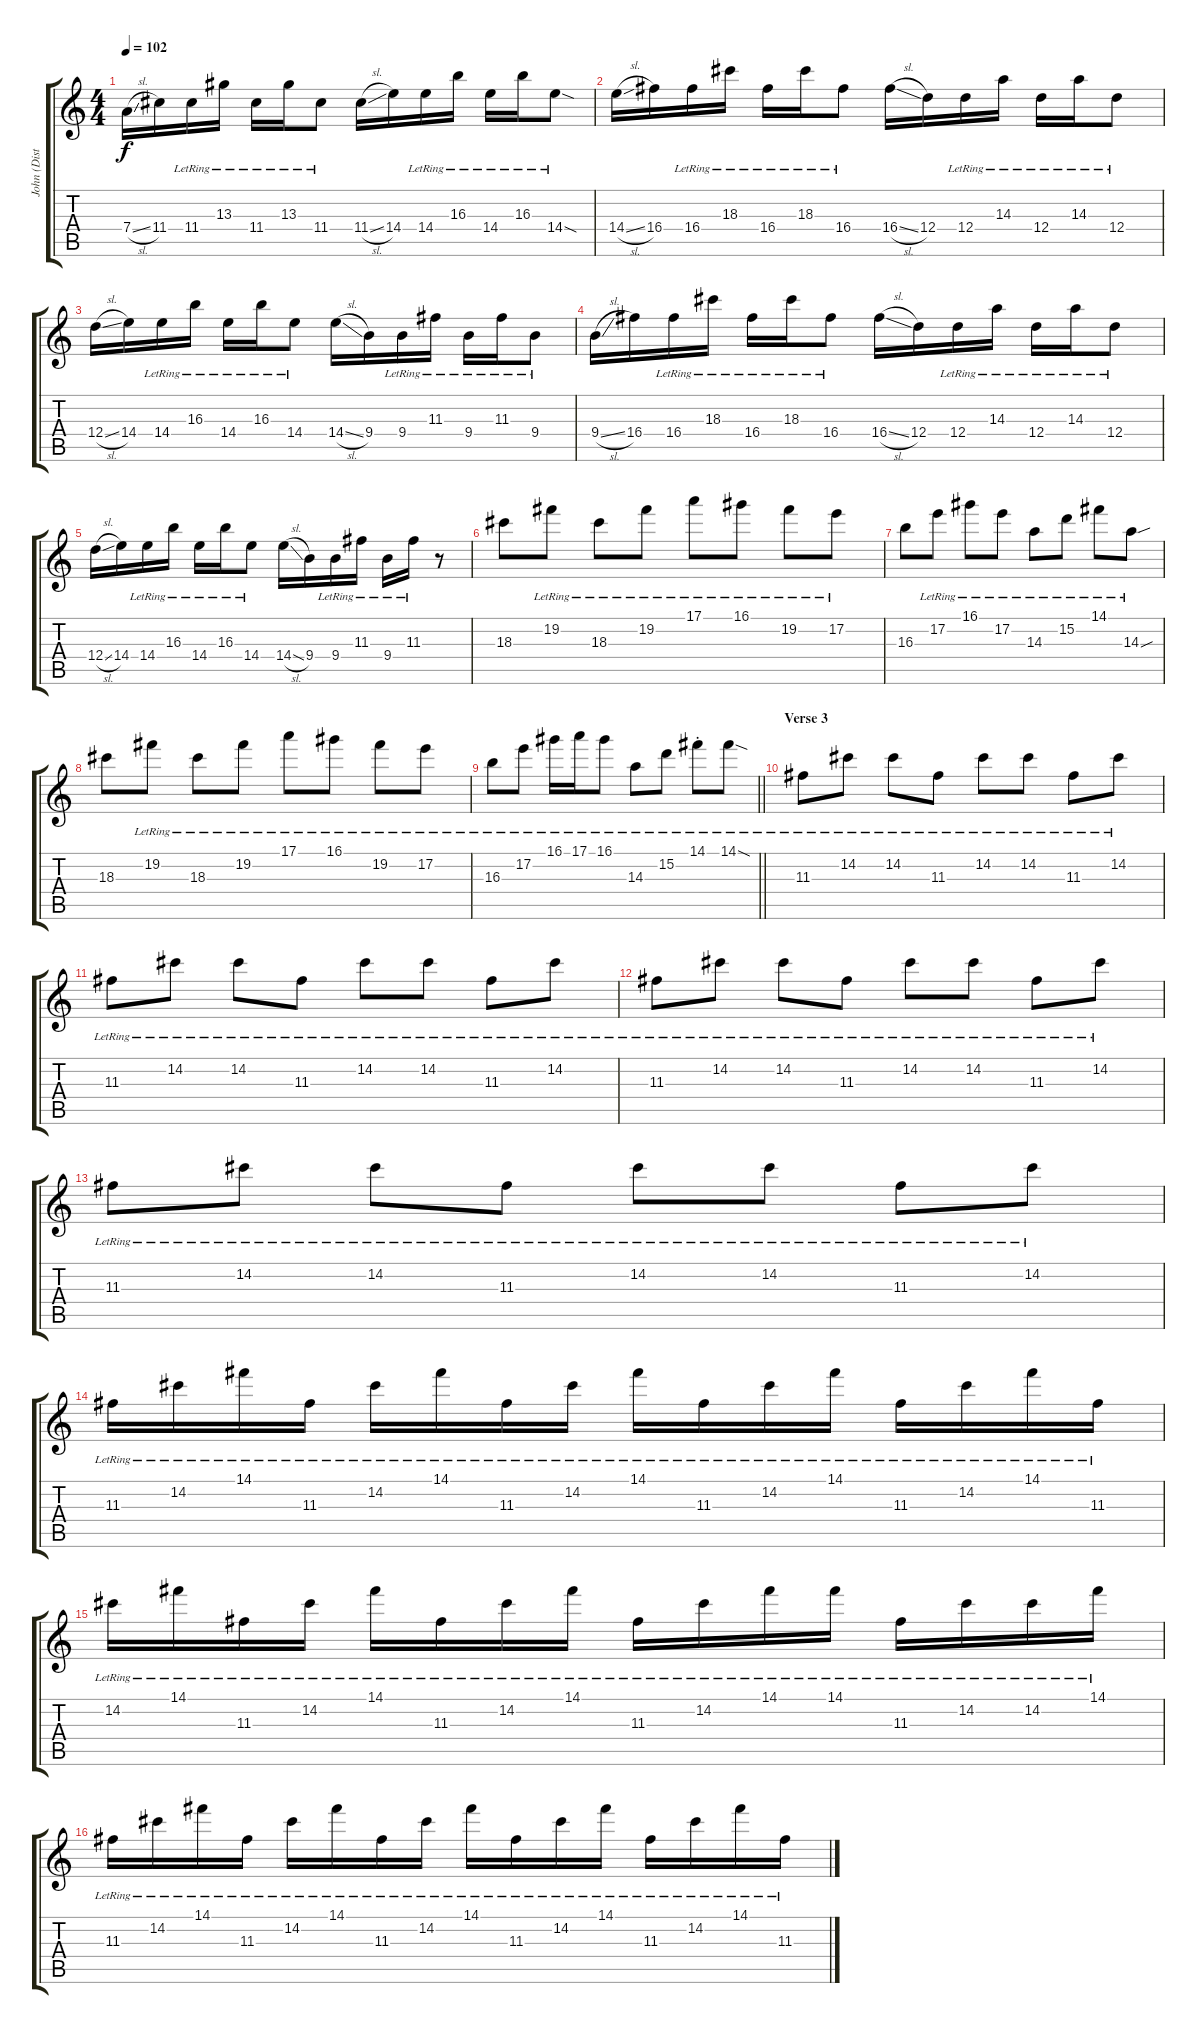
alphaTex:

\track ("John (Distortion)" "John (Dist") {instrument distortionguitar}
\staff {score tabs}
\tuning (E4 B3 G3 D3 A2 E2) {hide}
\ts (4 4)
\tempo 102
\clef g2
\ks c
7.4{sl}.16{dy f} 11.4.16 11.4{lr}.16 13.3{lr}.16 11.4{lr}.16 13.3{lr}.16 11.4{lr}.8 11.4{sl}.16 14.4.16 14.4{lr}.16 16.3{lr}.16 14.4{lr}.16 16.3{lr}.16 14.4{sod lr}.8 |
14.4{sl}.16 16.4.16 16.4{lr}.16 18.3{lr}.16 16.4{lr}.16 18.3{lr}.16 16.4{lr}.8 16.4{sl}.16 12.4.16 12.4{lr}.16 14.3{lr}.16 12.4{lr}.16 14.3{lr}.16 12.4{lr}.8 |
12.4{sl}.16 14.4.16 14.4{lr}.16 16.3{lr}.16 14.4{lr}.16 16.3{lr}.16 14.4{lr}.8 14.4{sl}.16 9.4.16 9.4{lr}.16 11.3{lr}.16 9.4{lr}.16 11.3{lr}.16 9.4{lr}.8 |
9.4{sl}.16 16.4.16 16.4{lr}.16 18.3{lr}.16 16.4{lr}.16 18.3{lr}.16 16.4{lr}.8 16.4{sl}.16 12.4.16 12.4{lr}.16 14.3{lr}.16 12.4{lr}.16 14.3{lr}.16 12.4{lr}.8 |
12.4{sl}.16 14.4.16 14.4{lr}.16 16.3{lr}.16 14.4{lr}.16 16.3{lr}.16 14.4{lr}.8 14.4{sl}.16 9.4.16 9.4{lr}.16 11.3{lr}.16 9.4{lr}.16 11.3{lr}.16 r.8 |
18.3.8 19.2{lr}.8 18.3{lr}.8 19.2{lr}.8 17.1{lr}.8 16.1{lr}.8 19.2{lr}.8 17.2{lr}.8 |
16.3.8 17.2{lr}.8 16.1{lr}.8 17.2{lr}.8 14.3{lr}.8 15.2{lr}.8 14.1{lr}.8 14.3{sou lr}.8 |
18.3.8 19.2{lr}.8 18.3{lr}.8 19.2{lr}.8 17.1{lr}.8 16.1{lr}.8 19.2{lr}.8 17.2{lr}.8 |
\barLineRight lightlight
16.3{lr}.8 17.2{lr}.8 16.1{lr}.16 17.1{lr}.16 16.1{lr}.8 14.3{lr}.8 15.2{lr}.8 14.1{st lr}.8 14.1{sod lr}.8 |
\section ("" "Verse 3")
11.3{lr}.8 14.2{lr}.8 14.2{lr}.8 11.3{lr}.8 14.2{lr}.8 14.2{lr}.8 11.3{lr}.8 14.2{lr}.8 |
11.3{lr}.8 14.2{lr}.8 14.2{lr}.8 11.3{lr}.8 14.2{lr}.8 14.2{lr}.8 11.3{lr}.8 14.2{lr}.8 |
11.3{lr}.8 14.2{lr}.8 14.2{lr}.8 11.3{lr}.8 14.2{lr}.8 14.2{lr}.8 11.3{lr}.8 14.2{lr}.8 |
11.3{lr}.8 14.2{lr}.8 14.2{lr}.8 11.3{lr}.8 14.2{lr}.8 14.2{lr}.8 11.3{lr}.8 14.2{lr}.8 |
11.3{lr}.16 14.2{lr}.16 14.1{lr}.16 11.3{lr}.16 14.2{lr}.16 14.1{lr}.16 11.3{lr}.16 14.2{lr}.16 14.1{lr}.16 11.3{lr}.16 14.2{lr}.16 14.1{lr}.16 11.3{lr}.16 14.2{lr}.16 14.1{lr}.16 11.3{lr}.16 |
14.2{lr}.16 14.1{lr}.16 11.3{lr}.16 14.2{lr}.16 14.1{lr}.16 11.3{lr}.16 14.2{lr}.16 14.1{lr}.16 11.3{lr}.16 14.2{lr}.16 14.1{lr}.16 14.1{lr}.16 11.3{lr}.16 14.2{lr}.16 14.2{lr}.16 14.1{lr}.16 |
11.3{lr}.16 14.2{lr}.16 14.1{lr}.16 11.3{lr}.16 14.2{lr}.16 14.1{lr}.16 11.3{lr}.16 14.2{lr}.16 14.1{lr}.16 11.3{lr}.16 14.2{lr}.16 14.1{lr}.16 11.3{lr}.16 14.2{lr}.16 14.1{lr}.16 11.3{lr}.16
